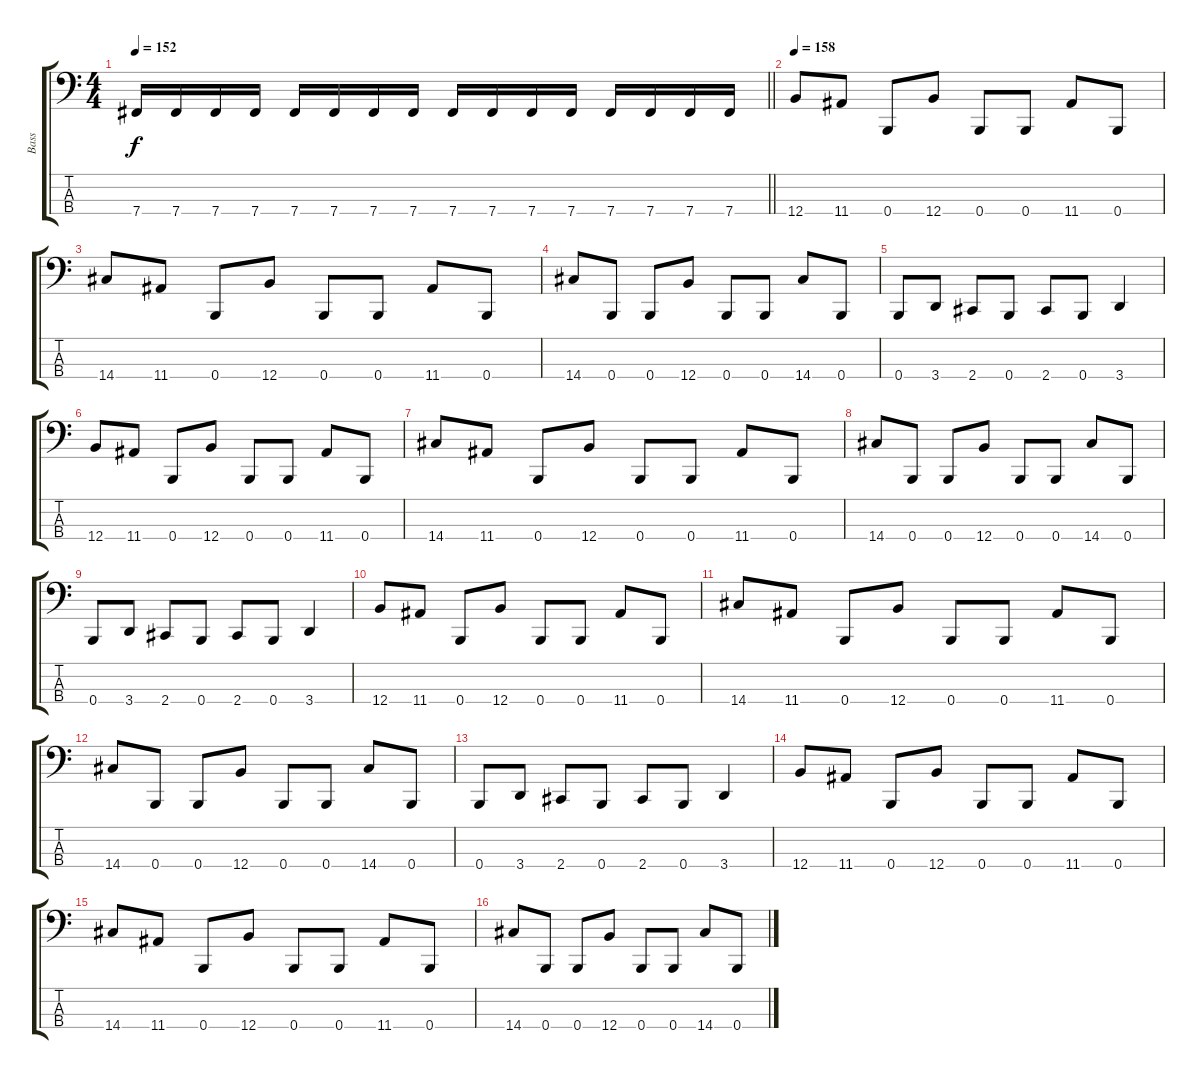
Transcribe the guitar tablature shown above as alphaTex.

\track ("Bass" "Bass") {instrument electricbassfinger}
\staff {score tabs}
\tuning (E2 B1 Gb1 B0) {hide}
\ts (4 4)
\tempo 152
\clef f4
\barLineRight lightlight
\ks c
7.4.16{dy f} 7.4.16 7.4.16 7.4.16 7.4.16 7.4.16 7.4.16 7.4.16 7.4.16 7.4.16 7.4.16 7.4.16 7.4.16 7.4.16 7.4.16 7.4.16 |
\section ("" "")
\tempo 158
12.4.8 11.4.8 0.4.8 12.4.8 0.4.8 0.4.8 11.4.8 0.4.8 |
14.4.8 11.4.8 0.4.8 12.4.8 0.4.8 0.4.8 11.4.8 0.4.8 |
14.4.8 0.4.8 0.4.8 12.4.8 0.4.8 0.4.8 14.4.8 0.4.8 |
0.4.8 3.4.8 2.4.8 0.4.8 2.4.8 0.4.8 3.4.4 |
12.4.8 11.4.8 0.4.8 12.4.8 0.4.8 0.4.8 11.4.8 0.4.8 |
14.4.8 11.4.8 0.4.8 12.4.8 0.4.8 0.4.8 11.4.8 0.4.8 |
14.4.8 0.4.8 0.4.8 12.4.8 0.4.8 0.4.8 14.4.8 0.4.8 |
0.4.8 3.4.8 2.4.8 0.4.8 2.4.8 0.4.8 3.4.4 |
12.4.8 11.4.8 0.4.8 12.4.8 0.4.8 0.4.8 11.4.8 0.4.8 |
14.4.8 11.4.8 0.4.8 12.4.8 0.4.8 0.4.8 11.4.8 0.4.8 |
14.4.8 0.4.8 0.4.8 12.4.8 0.4.8 0.4.8 14.4.8 0.4.8 |
0.4.8 3.4.8 2.4.8 0.4.8 2.4.8 0.4.8 3.4.4 |
12.4.8 11.4.8 0.4.8 12.4.8 0.4.8 0.4.8 11.4.8 0.4.8 |
14.4.8 11.4.8 0.4.8 12.4.8 0.4.8 0.4.8 11.4.8 0.4.8 |
14.4.8 0.4.8 0.4.8 12.4.8 0.4.8 0.4.8 14.4.8 0.4.8
